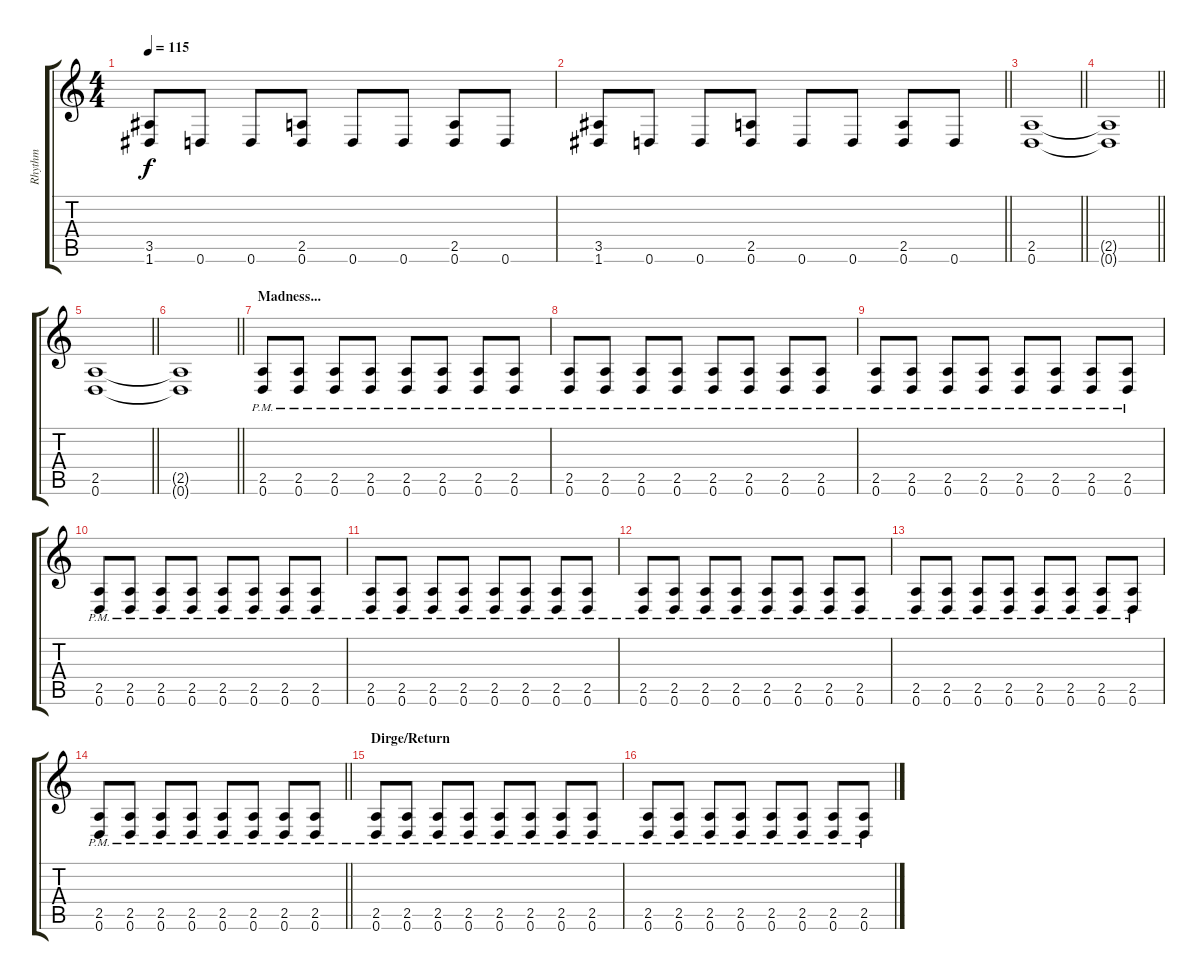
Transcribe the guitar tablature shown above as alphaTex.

\track ("Rhythm" "Rhythm") {instrument distortionguitar}
\staff {score tabs}
\tuning (D4 A3 F3 C3 G2 D2) {hide}
\ts (4 4)
\tempo 115
\clef g2
\ks c
(3.5 1.6).8{dy f} 0.6.8 0.6.8 (2.5 0.6).8 0.6.8 0.6.8 (2.5 0.6).8 0.6.8 |
\barLineRight lightlight
(3.5 1.6).8 0.6.8 0.6.8 (2.5 0.6).8 0.6.8 0.6.8 (2.5 0.6).8 0.6.8 |
\barLineRight lightlight
(2.5 0.6).1 |
\barLineRight lightlight
(2.5{t} 0.6{t}).1 |
\barLineRight lightlight
(2.5 0.6).1 |
\barLineRight lightlight
(2.5{t} 0.6{t}).1 |
\section ("" "Madness...")
(2.5{pm} 0.6{pm}).8 (2.5{pm} 0.6{pm}).8 (2.5{pm} 0.6{pm}).8 (2.5{pm} 0.6{pm}).8 (2.5{pm} 0.6{pm}).8 (2.5{pm} 0.6{pm}).8 (2.5{pm} 0.6{pm}).8 (2.5{pm} 0.6{pm}).8 |
(2.5{pm} 0.6{pm}).8 (2.5{pm} 0.6{pm}).8 (2.5{pm} 0.6{pm}).8 (2.5{pm} 0.6{pm}).8 (2.5{pm} 0.6{pm}).8 (2.5{pm} 0.6{pm}).8 (2.5{pm} 0.6{pm}).8 (2.5{pm} 0.6{pm}).8 |
(2.5{pm} 0.6{pm}).8 (2.5{pm} 0.6{pm}).8 (2.5{pm} 0.6{pm}).8 (2.5{pm} 0.6{pm}).8 (2.5{pm} 0.6{pm}).8 (2.5{pm} 0.6{pm}).8 (2.5{pm} 0.6{pm}).8 (2.5{pm} 0.6{pm}).8 |
(2.5{pm} 0.6{pm}).8 (2.5{pm} 0.6{pm}).8 (2.5{pm} 0.6{pm}).8 (2.5{pm} 0.6{pm}).8 (2.5{pm} 0.6{pm}).8 (2.5{pm} 0.6{pm}).8 (2.5{pm} 0.6{pm}).8 (2.5{pm} 0.6{pm}).8 |
(2.5{pm} 0.6{pm}).8 (2.5{pm} 0.6{pm}).8 (2.5{pm} 0.6{pm}).8 (2.5{pm} 0.6{pm}).8 (2.5{pm} 0.6{pm}).8 (2.5{pm} 0.6{pm}).8 (2.5{pm} 0.6{pm}).8 (2.5{pm} 0.6{pm}).8 |
(2.5{pm} 0.6{pm}).8 (2.5{pm} 0.6{pm}).8 (2.5{pm} 0.6{pm}).8 (2.5{pm} 0.6{pm}).8 (2.5{pm} 0.6{pm}).8 (2.5{pm} 0.6{pm}).8 (2.5{pm} 0.6{pm}).8 (2.5{pm} 0.6{pm}).8 |
(2.5{pm} 0.6{pm}).8 (2.5{pm} 0.6{pm}).8 (2.5{pm} 0.6{pm}).8 (2.5{pm} 0.6{pm}).8 (2.5{pm} 0.6{pm}).8 (2.5{pm} 0.6{pm}).8 (2.5{pm} 0.6{pm}).8 (2.5{pm} 0.6{pm}).8 |
\barLineRight lightlight
(2.5{pm} 0.6{pm}).8 (2.5{pm} 0.6{pm}).8 (2.5{pm} 0.6{pm}).8 (2.5{pm} 0.6{pm}).8 (2.5{pm} 0.6{pm}).8 (2.5{pm} 0.6{pm}).8 (2.5{pm} 0.6{pm}).8 (2.5{pm} 0.6{pm}).8 |
\section ("" "Dirge/Return")
(2.5{pm} 0.6{pm}).8 (2.5{pm} 0.6{pm}).8 (2.5{pm} 0.6{pm}).8 (2.5{pm} 0.6{pm}).8 (2.5{pm} 0.6{pm}).8 (2.5{pm} 0.6{pm}).8 (2.5{pm} 0.6{pm}).8 (2.5{pm} 0.6{pm}).8 |
(2.5{pm} 0.6{pm}).8 (2.5{pm} 0.6{pm}).8 (2.5{pm} 0.6{pm}).8 (2.5{pm} 0.6{pm}).8 (2.5{pm} 0.6{pm}).8 (2.5{pm} 0.6{pm}).8 (2.5{pm} 0.6{pm}).8 (2.5{pm} 0.6{pm}).8
